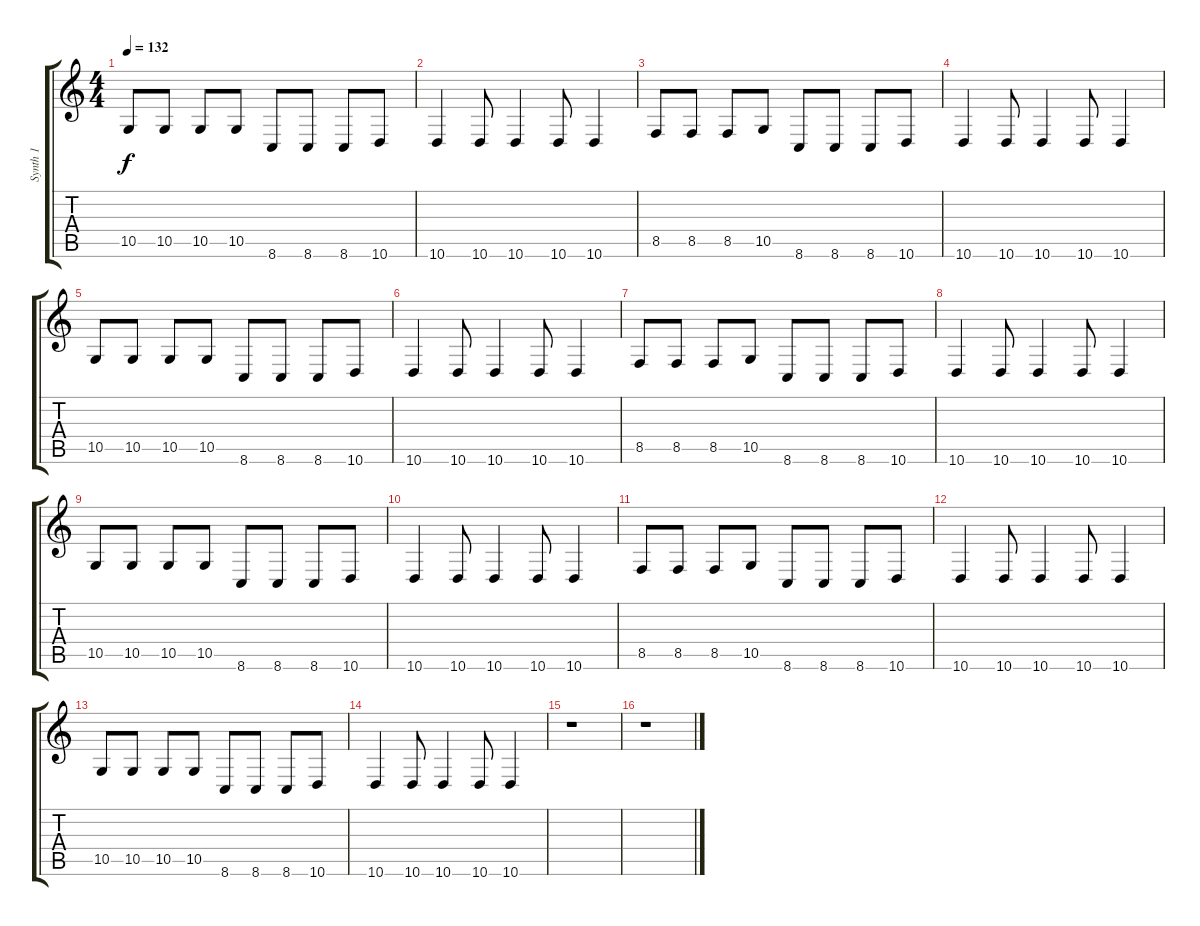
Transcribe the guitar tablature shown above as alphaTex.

\track ("Synth 1" "Synth 1") {instrument lead2sawtooth}
\staff {score tabs}
\tuning (E4 B3 G3 D3 A2 E2) {hide}
\ts (4 4)
\tempo 132
\clef g2
\ks c
10.5.8{dy f} 10.5.8 10.5.8 10.5.8 8.6.8 8.6.8 8.6.8 10.6.8 |
10.6.4 10.6.8 10.6.4 10.6.8 10.6.4 |
8.5.8 8.5.8 8.5.8 10.5.8 8.6.8 8.6.8 8.6.8 10.6.8 |
10.6.4 10.6.8 10.6.4 10.6.8 10.6.4 |
10.5.8 10.5.8 10.5.8 10.5.8 8.6.8 8.6.8 8.6.8 10.6.8 |
10.6.4 10.6.8 10.6.4 10.6.8 10.6.4 |
8.5.8 8.5.8 8.5.8 10.5.8 8.6.8 8.6.8 8.6.8 10.6.8 |
10.6.4 10.6.8 10.6.4 10.6.8 10.6.4 |
10.5.8 10.5.8 10.5.8 10.5.8 8.6.8 8.6.8 8.6.8 10.6.8 |
10.6.4 10.6.8 10.6.4 10.6.8 10.6.4 |
8.5.8 8.5.8 8.5.8 10.5.8 8.6.8 8.6.8 8.6.8 10.6.8 |
10.6.4 10.6.8 10.6.4 10.6.8 10.6.4 |
10.5.8 10.5.8 10.5.8 10.5.8 8.6.8 8.6.8 8.6.8 10.6.8 |
10.6.4 10.6.8 10.6.4 10.6.8 10.6.4 |
r.1 |
r.1
